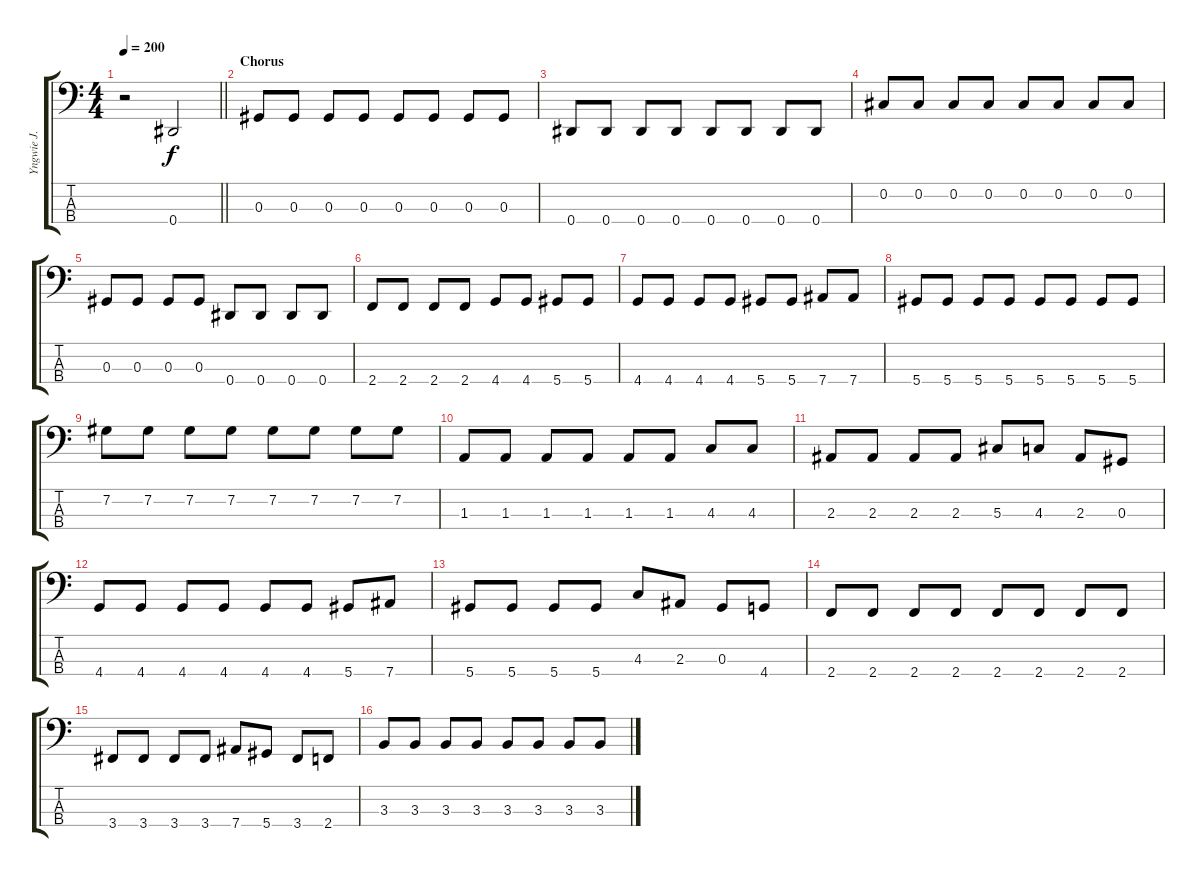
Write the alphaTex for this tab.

\track ("Yngwie J. Malmsteen" "Yngwie J. ") {instrument electricbassfinger}
\staff {score tabs}
\tuning (Gb2 Db2 Ab1 Eb1) {hide}
\ts (4 4)
\tempo 200
\clef f4
\barLineRight lightlight
\ks c
r.2{dy f} 0.4.2 |
\section ("" "Chorus")
0.3.8 0.3.8 0.3.8 0.3.8 0.3.8 0.3.8 0.3.8 0.3.8 |
0.4.8 0.4.8 0.4.8 0.4.8 0.4.8 0.4.8 0.4.8 0.4.8 |
0.2.8 0.2.8 0.2.8 0.2.8 0.2.8 0.2.8 0.2.8 0.2.8 |
0.3.8 0.3.8 0.3.8 0.3.8 0.4.8 0.4.8 0.4.8 0.4.8 |
2.4.8 2.4.8 2.4.8 2.4.8 4.4.8 4.4.8 5.4.8 5.4.8 |
4.4.8 4.4.8 4.4.8 4.4.8 5.4.8 5.4.8 7.4.8 7.4.8 |
5.4.8 5.4.8 5.4.8 5.4.8 5.4.8 5.4.8 5.4.8 5.4.8 |
7.2.8 7.2.8 7.2.8 7.2.8 7.2.8 7.2.8 7.2.8 7.2.8 |
1.3.8 1.3.8 1.3.8 1.3.8 1.3.8 1.3.8 4.3.8 4.3.8 |
2.3.8 2.3.8 2.3.8 2.3.8 5.3.8 4.3.8 2.3.8 0.3.8 |
4.4.8 4.4.8 4.4.8 4.4.8 4.4.8 4.4.8 5.4.8 7.4.8 |
5.4.8 5.4.8 5.4.8 5.4.8 4.3.8 2.3.8 0.3.8 4.4.8 |
2.4.8 2.4.8 2.4.8 2.4.8 2.4.8 2.4.8 2.4.8 2.4.8 |
3.4.8 3.4.8 3.4.8 3.4.8 7.4.8 5.4.8 3.4.8 2.4.8 |
3.3.8 3.3.8 3.3.8 3.3.8 3.3.8 3.3.8 3.3.8 3.3.8
